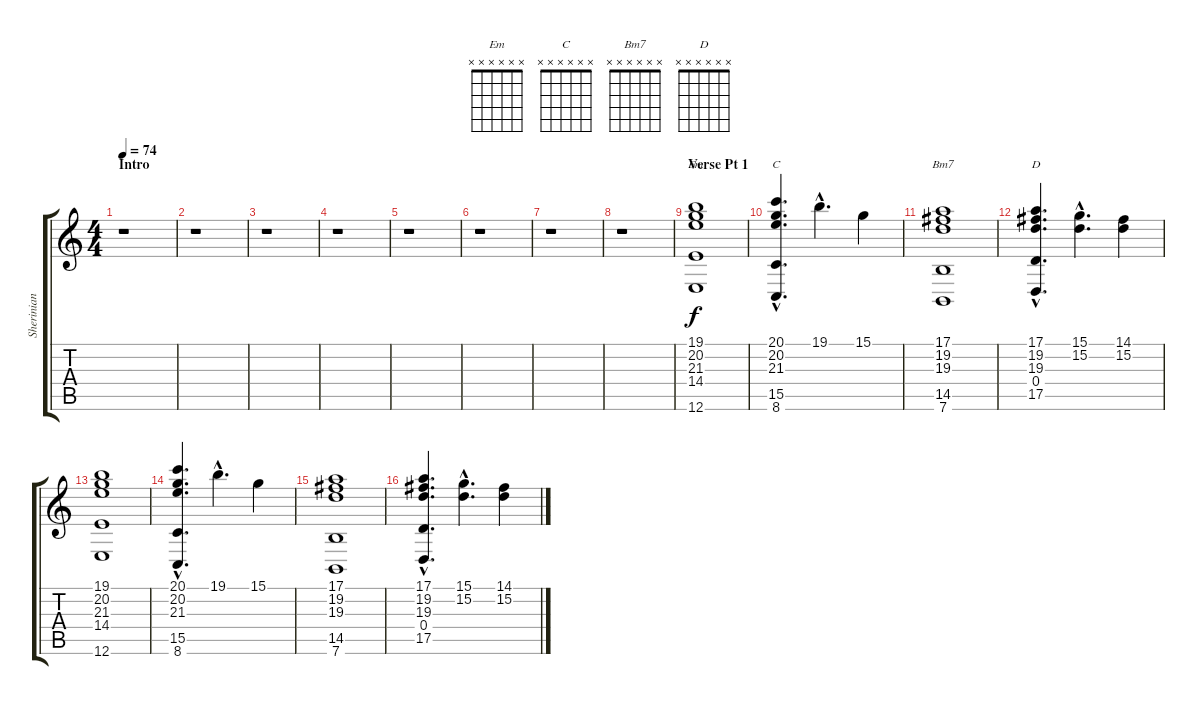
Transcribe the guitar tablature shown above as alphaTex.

\track ("Sherinian - Organ" "Sherinian ") {instrument percussiveorgan}
\staff {score tabs}
\tuning (E4 B3 G3 D3 A2 E2) {hide}
\chord ("Em" x x x x x x) {firstfret 0}
\chord ("C" x x x x x x) {firstfret 0}
\chord ("Bm7" x x x x x x) {firstfret 0}
\chord ("D" x x x x x x) {firstfret 0}
\ts (4 4)
\section ("" "Intro")
\tempo 74
\clef g2
\ks c
r.1{dy f instrument percussiveorgan} |
r.1 |
r.1 |
r.1 |
r.1 |
r.1 |
r.1 |
r.1 |
\section ("" "Verse Pt 1")
(19.1 20.2 21.3 14.4 12.6).1{ch "Em"} |
(20.1{hac} 20.2{hac} 21.3{hac} 15.5{hac} 8.6{hac}).4{d ch "C"} 19.1{hac}.4{d} 15.1.4 |
(17.1 19.2 19.3 14.5 7.6).1{ch "Bm7"} |
(17.1{hac} 19.2{hac} 19.3{hac} 0.4{hac} 17.5{hac}).4{d ch "D"} (15.1{hac} 15.2{hac}).4{d} (14.1 15.2).4 |
(19.1 20.2 21.3 14.4 12.6).1 |
(20.1{hac} 20.2{hac} 21.3{hac} 15.5{hac} 8.6{hac}).4{d} 19.1{hac}.4{d} 15.1.4 |
(17.1 19.2 19.3 14.5 7.6).1 |
(17.1{hac} 19.2{hac} 19.3{hac} 0.4{hac} 17.5{hac}).4{d} (15.1{hac} 15.2{hac}).4{d} (14.1 15.2).4
